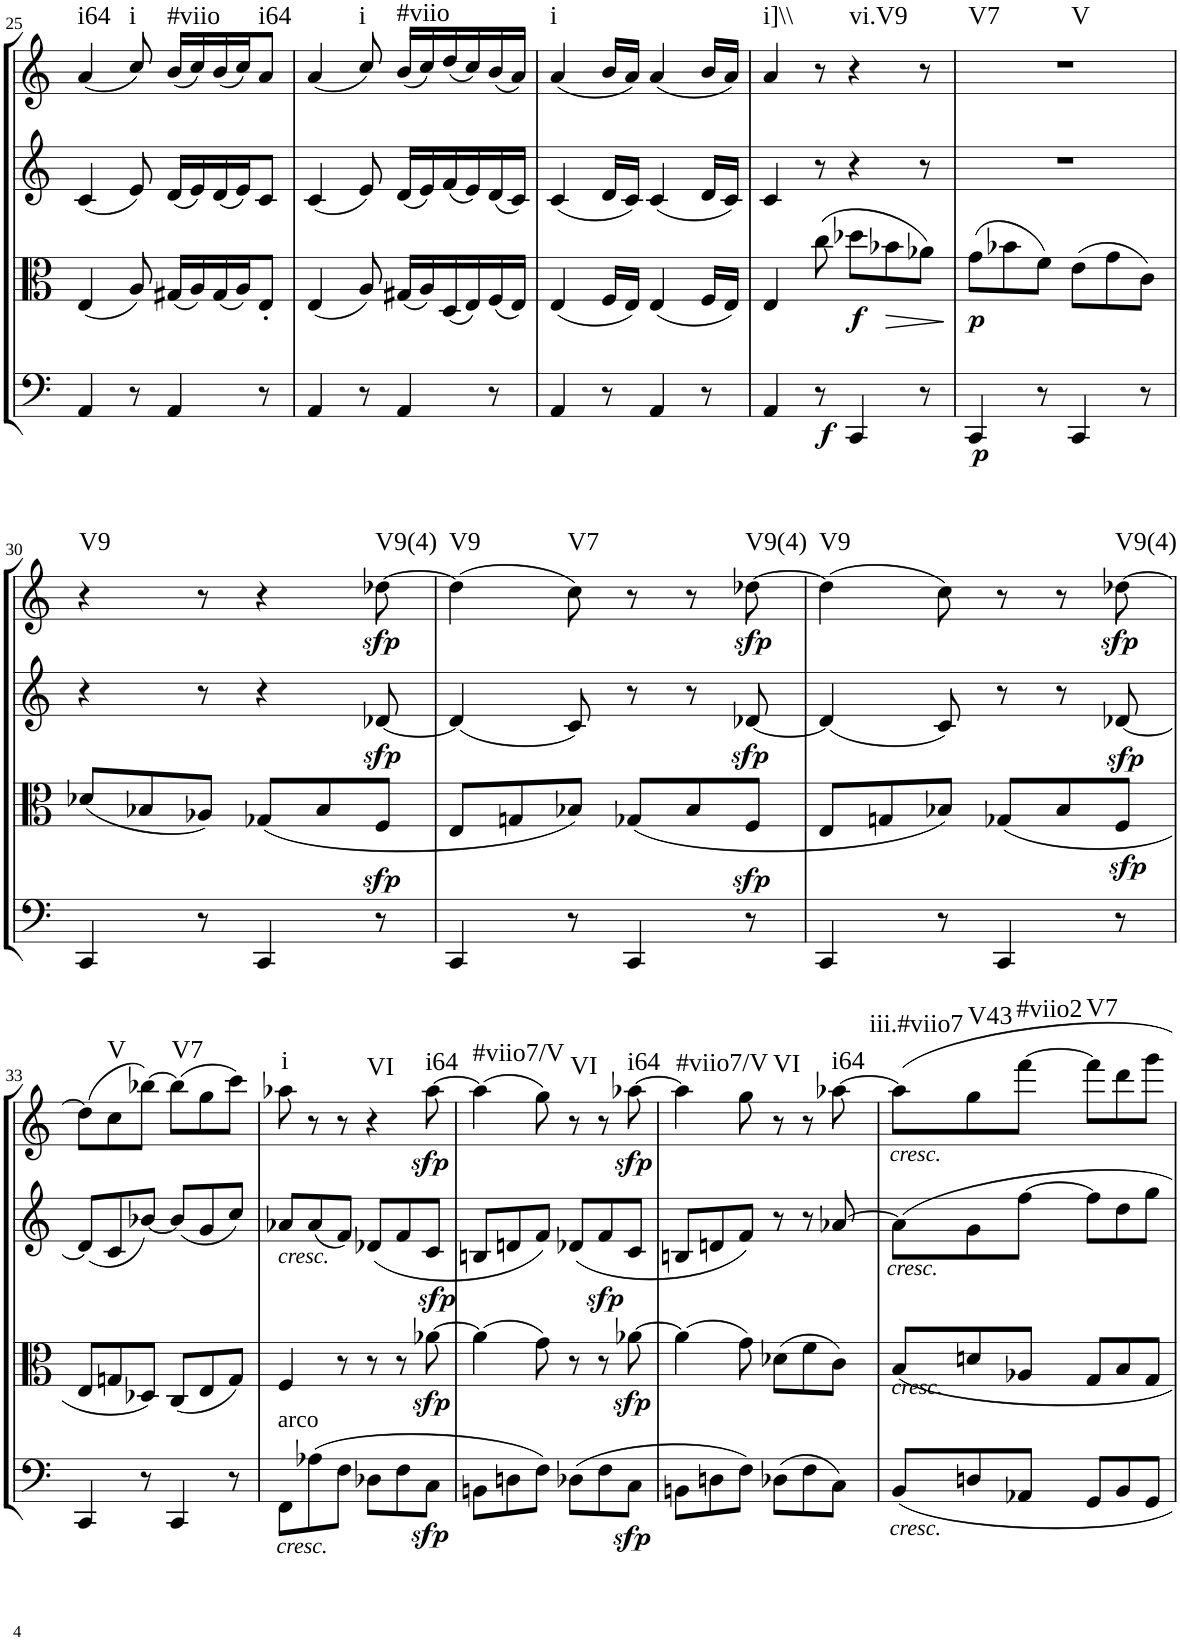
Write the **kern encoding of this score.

**kern	**dynam	**kern	**dynam	**kern	**kern	**dynam	**harte
*part4	*part4	*part3	*part3	*part2	*part1	*part1	*part1
*staff4	*staff4	*staff3	*staff3	*staff2	*staff1	*staff1	*
*I"Cello	*	*I"Viola	*	*I"2nd Violin	*I"1st Violin	*	*
*	*	*I'Vla	*	*I'Vln	*I'Vln	*	*
!!LO:PB:g=z
*clefF4	*	*clefC3	*	*clefG2	*clefG2	*	*
*k[]	*	*k[]	*	*k[]	*k[]	*	*
*M6/8	*	*M6/8	*	*M6/8	*M6/8	*	*
=25	=25	=25	=25	=25	=25	=25	=25
!	!	!	!	!	!	!	!LO:H:kt=i64
4AA/	.	(4E/	.	(4c/	(4a/	.	N
!	!	!	!	!	!	!	!LO:H:kt=i
8r	.	8A/)	.	8e/)	8cc/)	.	N
!	!	!	!	!	!	!	!LO:H:kt=#viio
4AA/	.	(16G#X/LL	.	(16d/LL	(16b/LL	.	N
.	.	16A/)	.	16e/)	16cc/)	.	.
.	.	(16G#/	.	(16d/	(16b/	.	.
.	.	16A/J)	.	16e/J)	16cc/J)	.	.
!	!	!	!	!	!	!	!LO:H:kt=i64
8r	.	8E'/J	.	8c/J	8a/J	.	N
=26	=26	=26	=26	=26	=26	=26	=26
4AA/	.	(4E/	.	(4c/	(4a/	.	.
!	!	!	!	!	!	!	!LO:H:kt=i
8r	.	8A/)	.	8e/)	8cc/)	.	N
!	!	!	!	!	!	!	!LO:H:kt=#viio
4AA/	.	(16G#X/LL	.	(16d/LL	(16b/LL	.	N
.	.	16A/)	.	16e/)	16cc/)	.	.
.	.	(16D/	.	(16f/	(16dd/	.	.
.	.	16E/)	.	16e/)	16cc/)	.	.
8r	.	(16F/	.	(16d/	(16b/	.	.
.	.	16E/JJ)	.	16c/JJ)	16a/JJ)	.	.
=27	=27	=27	=27	=27	=27	=27	=27
!	!	!	!	!	!	!	!LO:H:kt=i
4AA/	.	(4E/	.	(4c/	(4a/	.	N
8r	.	16F/LL	.	16d/LL	16b/LL	.	.
.	.	16E/JJ)	.	16c/JJ)	16a/JJ)	.	.
4AA/	.	(4E/	.	(4c/	(4a/	.	.
8r	.	16F/LL	.	16d/LL	16b/LL	.	.
.	.	16E/JJ)	.	16c/JJ)	16a/JJ)	.	.
=28	=28	=28	=28	=28	=28	=28	=28
!	!	!	!	!	!	!	!LO:H:kt=i]\\
4AA/	.	4E/	.	4c/	4a/	.	N
!	!LO:DY:b	!	!	!	!	!	!
8r	f	(8cc\	.	8r	8r	.	.
!	!	!	!LO:DY:b	!	!	!	!LO:H:kt=vi.V9
4CC/	.	8dd-X\L	f	4r	4r	.	N
!	!	!	!LO:HP:b	!	!	!	!
.	.	8b-X\	>	.	.	.	.
8r	.	8a-X\J)	.	8r	8r	.	.
.	.	.	]	.	.	.	.
=29	=29	=29	=29	=29	=29	=29	=29
!	!LO:DY:b	!	!LO:DY:b	!	!	!	!LO:H:n=1:kt=V7
!	!	!	!	!	!	!	!LO:H:n=2:kt=V
4CC/	p	(8g\L	p	2.r	2.r	.	N N
.	.	8b-X\	.	.	.	.	.
8r	.	8f\J)	.	.	.	.	.
4CC/	.	(8e\L	.	.	.	.	.
.	.	8g\	.	.	.	.	.
8r	.	8c\J)	.	.	.	.	.
!!LO:LB:g=z
=30	=30	=30	=30	=30	=30	=30	=30
!	!	!	!	!	!	!	!LO:H:kt=V9
4CC/	.	(8d-X/L	.	4r	4r	.	N
.	.	8B-X/	.	.	.	.	.
8r	.	8A-X/J)	.	8r	8r	.	.
4CC/	.	(8G-X/L	.	4r	4r	.	.
.	.	8B-/	.	.	.	.	.
!	!LO:DY:a	!	!LO:DY:a	!	!	!LO:DY:b	!LO:H:kt=V9(4)
8r	sfp	8F/J	sfp	[8d-X/	[8dd-X\	sfp	N
=31	=31	=31	=31	=31	=31	=31	=31
!	!	!	!	!	!	!	!LO:H:kt=V9
4CC/	.	8E/L	.	(4d-/]	(4dd-\]	.	N
.	.	8Gn/	.	.	.	.	.
!	!	!	!	!	!	!	!LO:H:kt=V7
8r	.	8B-X/J)	.	8c/)	8cc\)	.	N
4CC/	.	(8G-X/L	.	8r	8r	.	.
.	.	8B-/	.	8r	8r	.	.
!	!LO:DY:a	!	!LO:DY:a	!	!	!LO:DY:b	!LO:H:kt=V9(4)
8r	sfp	8F/J	sfp	[8d-X/	[8dd-X\	sfp	N
=32	=32	=32	=32	=32	=32	=32	=32
!	!	!	!	!	!	!	!LO:H:kt=V9
4CC/	.	8E/L	.	(4d-/]	(4dd-\]	.	N
.	.	8Gn/	.	.	.	.	.
8r	.	8B-X/J)	.	8c/)	8cc\)	.	.
4CC/	.	(8G-X/L	.	8r	8r	.	.
.	.	8B-/	.	8r	8r	.	.
!	!	!	!LO:DY:b	!	!	!	!
!	!	!	!LO:DY:n=1:a	!	!	!LO:DY:b	!LO:H:kt=V9(4)
8r	.	8F/J	sfp sfp	[8d-X/	[8dd-X\	sfp	N
!!LO:LB:g=z
=33	=33	=33	=33	=33	=33	=33	=33
4CC/	.	8E/L	.	(8d-/L]	(8dd-\L]	.	.
!	!	!	!	!	!	!	!LO:H:kt=V
.	.	8Gn/	.	8c/	8cc\	.	N
8r	.	8D-X/J)	.	[8b-X/J)	[8bb-X\J)	.	.
!	!	!	!	!	!	!	!LO:H:kt=V7
4CC/	.	(8C/L	.	(8b-/L]	(8bb-\L]	.	N
.	.	8E/	.	8g/	8gg\	.	.
8r	.	8G/J)	.	8cc/J)	8ccc\J)	.	.
=34	=34	=34	=34	=34	=34	=34	=34
!	!	!	!	!LO:TX:b:i:t=cresc.	!	!	!
!LO:TX:b:i:t=cresc.	!	!	!	!	!	!	!
!LO:TX:a:t=arco	!	!	!	!	!	!	!LO:H:kt=i
8FF\L	.	4F/	.	8a-X/L	8aa-X\	.	N
(8A-X\	.	.	.	(8a-/	8r	.	.
8F\J	.	8r	.	8f/J)	8r	.	.
!	!	!	!	!	!	!	!LO:H:kt=VI
8D-X\L	.	8r	.	(8d-X/L	4r	.	N
8F\	.	8r	.	8f/	.	.	.
!	!LO:DY:b	!	!LO:DY:b	!	!	!	!
!	!	!	!LO:DY:n=1:a	!	!	!LO:DY:b	!LO:H:kt=i64
8C\J	sfp	[8a-X\	sfp sfp	8c/J	[8aa-\	sfp	N
=35	=35	=35	=35	=35	=35	=35	=35
!	!	!	!	!	!	!	!LO:H:kt=#viio7/V
8BBn\L	.	(4a-\]	.	8Bn/L	(4aa-\]	.	N
8Dn\	.	.	.	8dn/	.	.	.
8F\J)	.	8g\)	.	8f/J)	8gg\)	.	.
!	!	!	!	!	!	!	!LO:H:kt=VI
(8D-X\L	.	8r	.	(8d-X/L	8r	.	N
!	!	!	!LO:DY:a	!	!	!	!
8F\	.	8r	sfp	8f/	8r	.	.
!	!LO:DY:b	!	!LO:DY:b	!	!	!LO:DY:b	!LO:H:kt=i64
8C\J	sfp	[8a-X\	sfp	8c/J	[8aa-X\	sfp	N
=36	=36	=36	=36	=36	=36	=36	=36
!	!	!	!	!	!	!	!LO:H:kt=#viio7/V
8BBn\L	.	(4a-\]	.	8Bn/L	4aa-\]	.	N
8Dn\	.	.	.	8dn/	.	.	.
8F\J)	.	8g\)	.	8f/J)	8gg\	.	.
!	!	!	!	!	!	!	!LO:H:kt=VI
(8D-X\L	.	(8d-X\L	.	8r	8r	.	N
8F\	.	8f\	.	8r	8r	.	.
!	!	!	!	!	!	!	!LO:H:kt=i64
8C\J)	.	8c\J)	.	[8a-X/	[8aa-X\	.	N
=37	=37	=37	=37	=37	=37	=37	=37
!	!	!	!	!	!LO:TX:b:i:t=cresc.	!	!
!	!	!	!	!LO:TX:b:i:t=cresc.	!	!	!
!	!	!LO:TX:a:i:t=cresc.	!	!	!	!	!
!LO:TX:b:i:t=cresc.	!	!	!	!	!	!	!LO:H:kt=iii.#viio7
8BB/L	.	8B/L	.	8a-\L]	8aa-\L]	.	N
!	!	!	!	!	!	!	!LO:H:kt=V43
8Dn/	.	8dn/	.	8g\	8gg\	.	N
!	!	!	!	!	!	!	!LO:H:kt=#viio2
8AA-X/J	.	8A-X/J	.	[8ff\J	[8fff\J	.	N
!	!	!	!	!	!	!	!LO:H:kt=V7
8GG/L	.	8G/L	.	8ff\L]	8fff\L]	.	N
8BB/	.	8B/	.	8dd\	8ddd\	.	.
8GG/J	.	8G/J	.	8gg\J	8ggg\J	.	.
=	=	=	=	=	=	=	=
*-	*-	*-	*-	*-	*-	*-	*-
